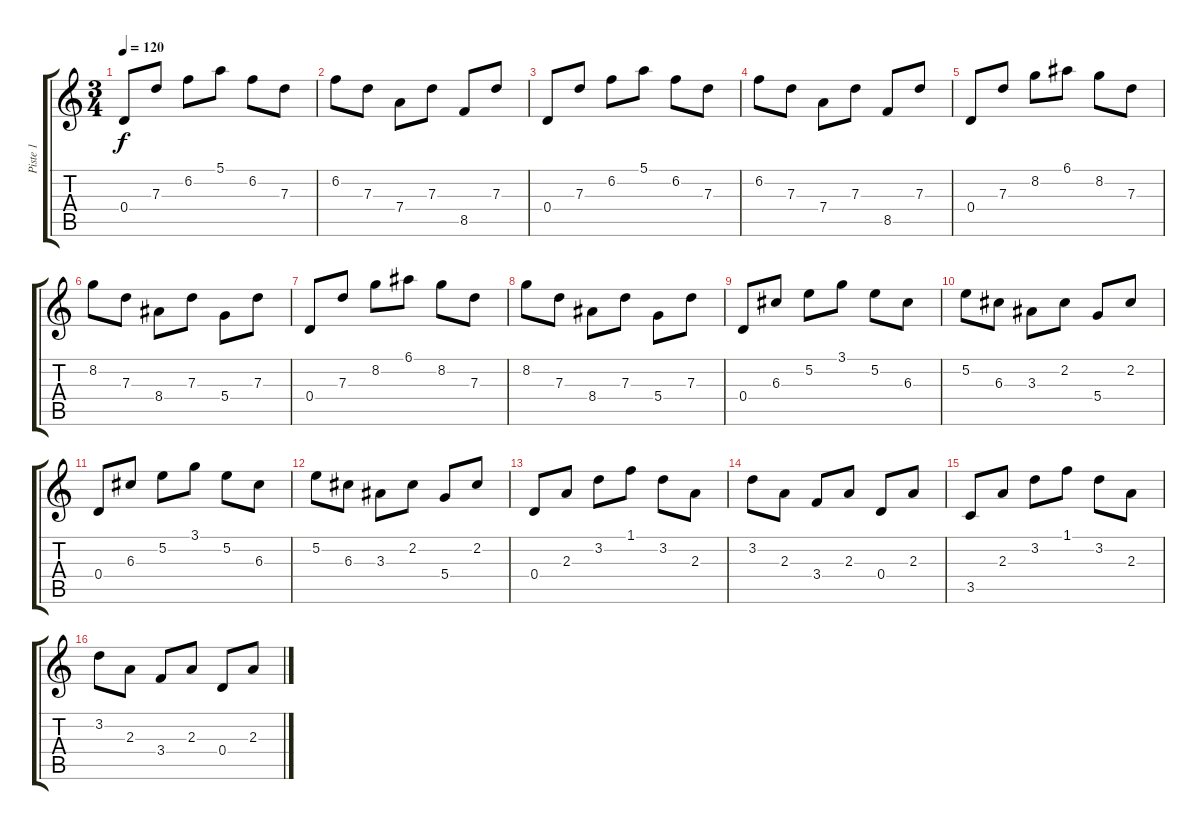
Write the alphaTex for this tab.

\track ("Piste 1" "Piste 1") {instrument acousticguitarnylon}
\staff {score tabs}
\tuning (E4 B3 G3 D3 A2 E2) {hide}
\ts (3 4)
\tempo 120
\clef g2
\ks c
0.4.8{dy f instrument acousticguitarnylon} 7.3.8 6.2.8 5.1.8 6.2.8 7.3.8 |
6.2.8 7.3.8 7.4.8 7.3.8 8.5.8 7.3.8 |
0.4.8 7.3.8 6.2.8 5.1.8 6.2.8 7.3.8 |
6.2.8 7.3.8 7.4.8 7.3.8 8.5.8 7.3.8 |
0.4.8 7.3.8 8.2.8 6.1.8 8.2.8 7.3.8 |
8.2.8 7.3.8 8.4.8 7.3.8 5.4.8 7.3.8 |
0.4.8 7.3.8 8.2.8 6.1.8 8.2.8 7.3.8 |
8.2.8 7.3.8 8.4.8 7.3.8 5.4.8 7.3.8 |
0.4.8 6.3.8 5.2.8 3.1.8 5.2.8 6.3.8 |
5.2.8 6.3.8 3.3.8 2.2.8 5.4.8 2.2.8 |
0.4.8 6.3.8 5.2.8 3.1.8 5.2.8 6.3.8 |
5.2.8 6.3.8 3.3.8 2.2.8 5.4.8 2.2.8 |
0.4.8 2.3.8 3.2.8 1.1.8 3.2.8 2.3.8 |
3.2.8 2.3.8 3.4.8 2.3.8 0.4.8 2.3.8 |
3.5.8 2.3.8 3.2.8 1.1.8 3.2.8 2.3.8 |
3.2.8 2.3.8 3.4.8 2.3.8 0.4.8 2.3.8
